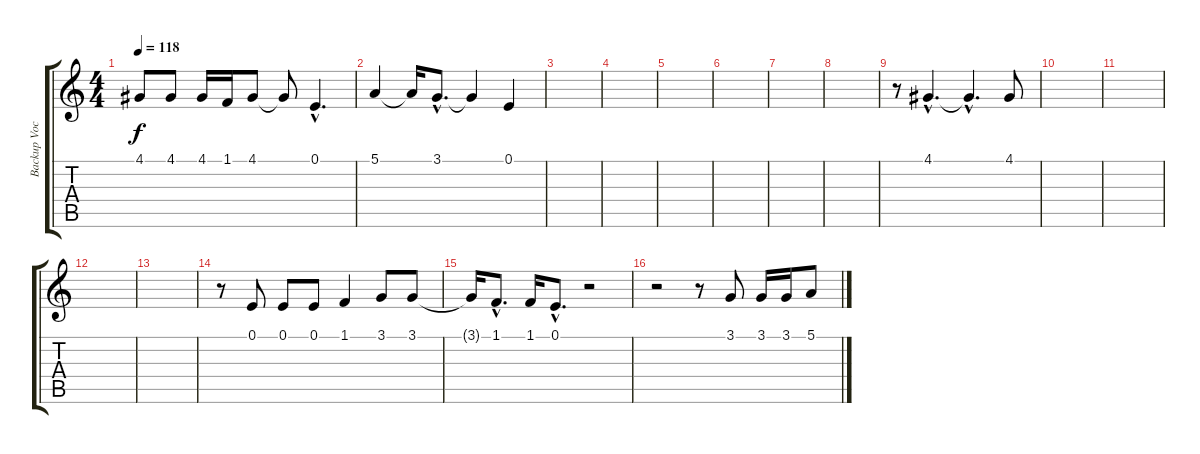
\track ("Backup Vocals" "Backup Voc") {instrument altosax}
\staff {score tabs}
\tuning (E4 B3 G3 D3 A2 E2) {hide}
\ts (4 4)
\tempo 118
\clef g2
\ks c
4.1.8{dy f} 4.1.8 4.1.16 1.1.16 4.1.8 4.1{t}.8 0.1{hac}.4{d} |
5.1.4 5.1{t}.16 3.1{hac}.8{d} 3.1{t}.4 0.1.4 |
|
|
|
|
|
|
r.8 4.1{hac}.4{d} 4.1{hac t}.4{d} 4.1.8 |
|
|
|
|
r.8 0.1.8 0.1.8 0.1.8 1.1.4 3.1.8 3.1.8 |
3.1{t}.16 1.1{hac}.8{d} 1.1.16 0.1{hac}.8{d} r.2 |
r.2 r.8 3.1.8 3.1.16 3.1.16 5.1.8
